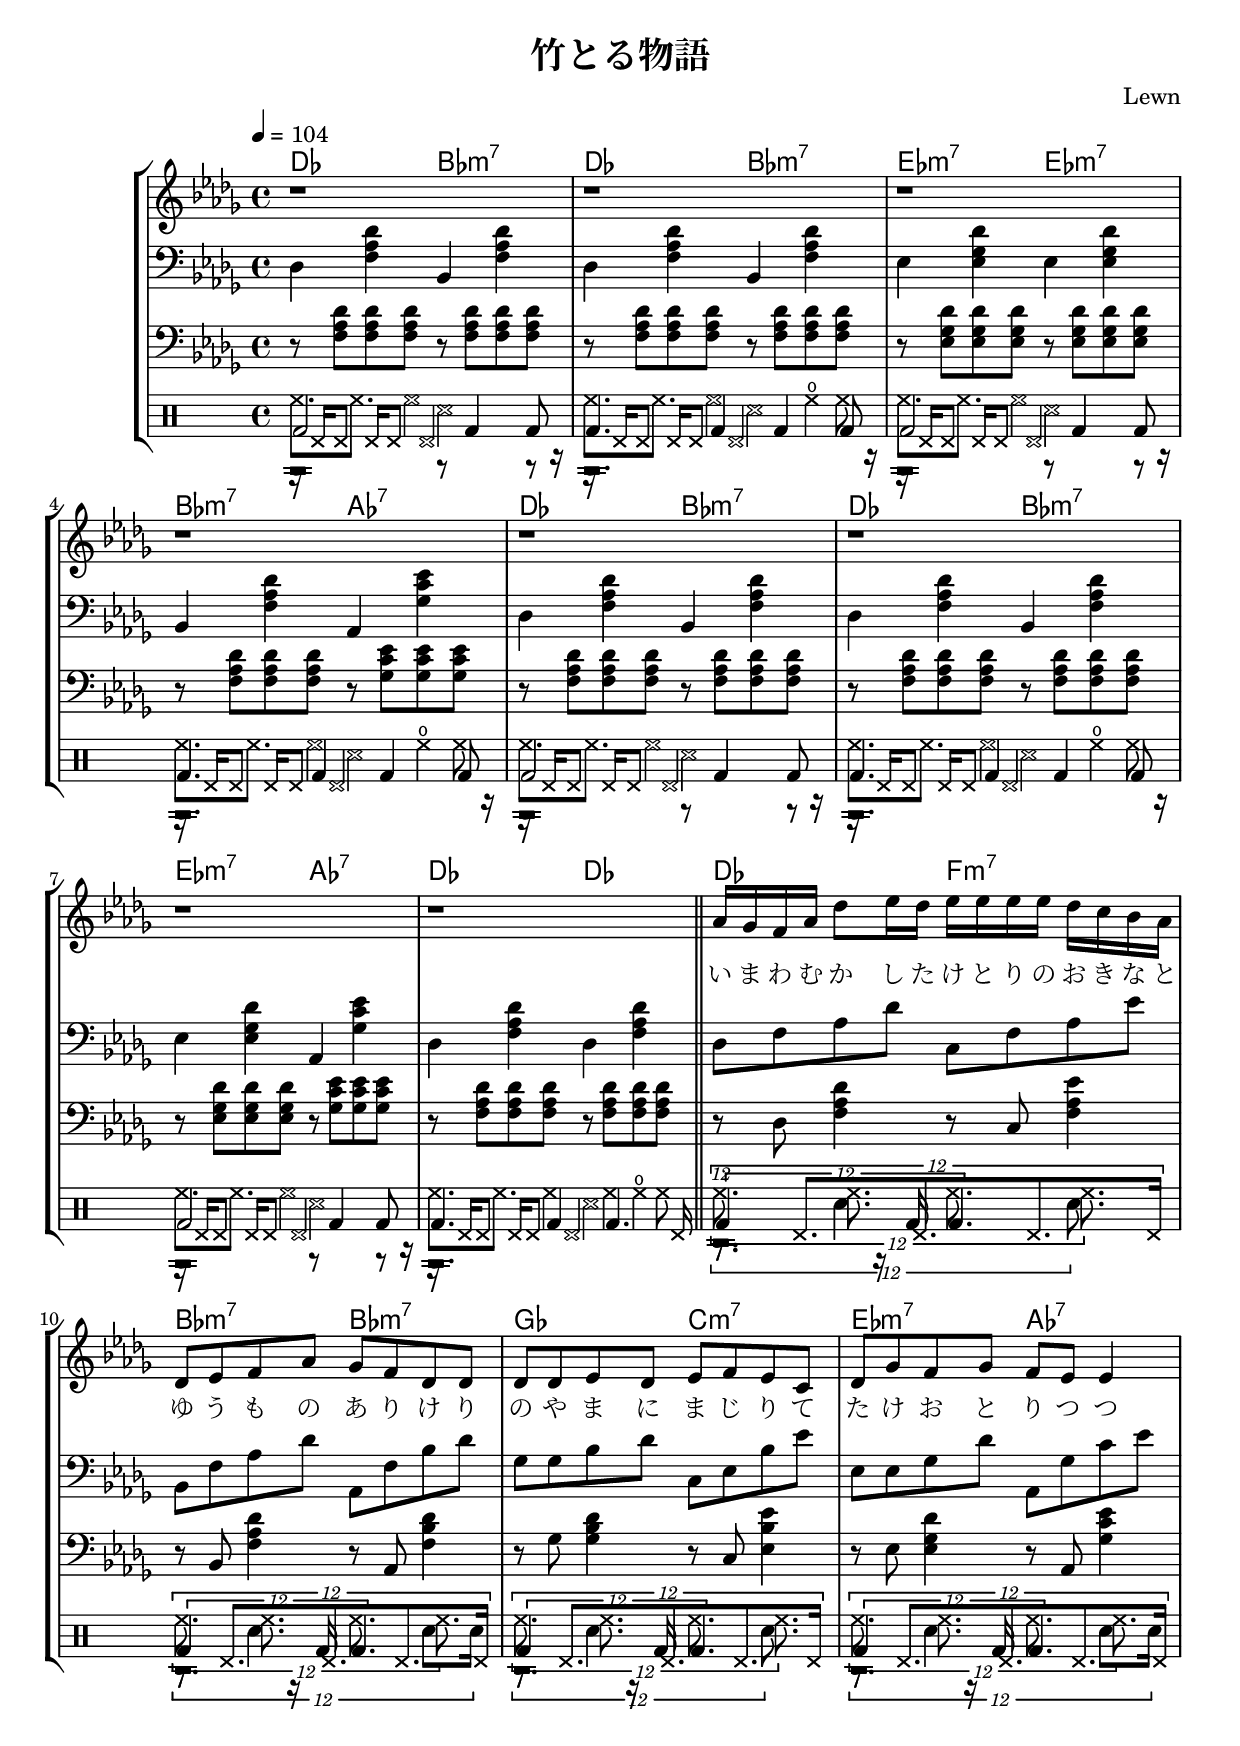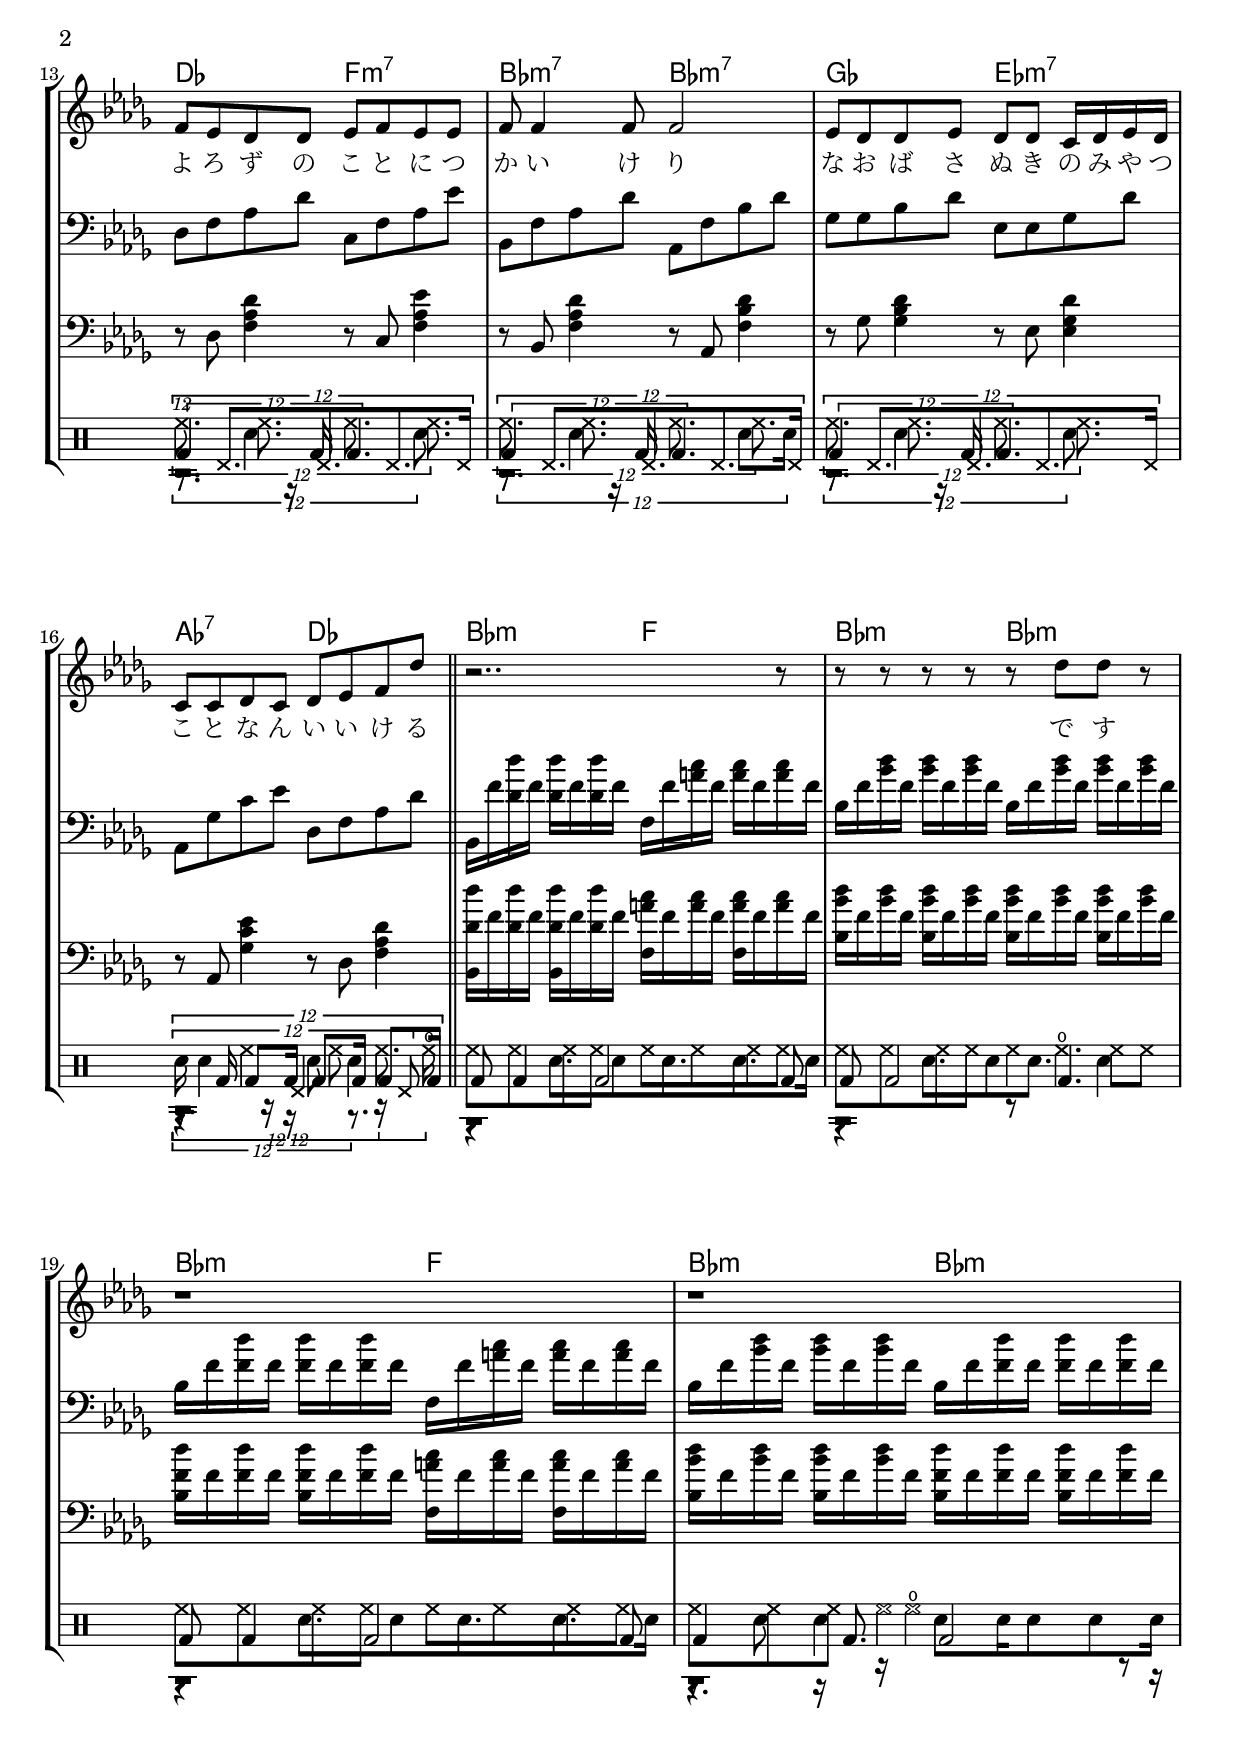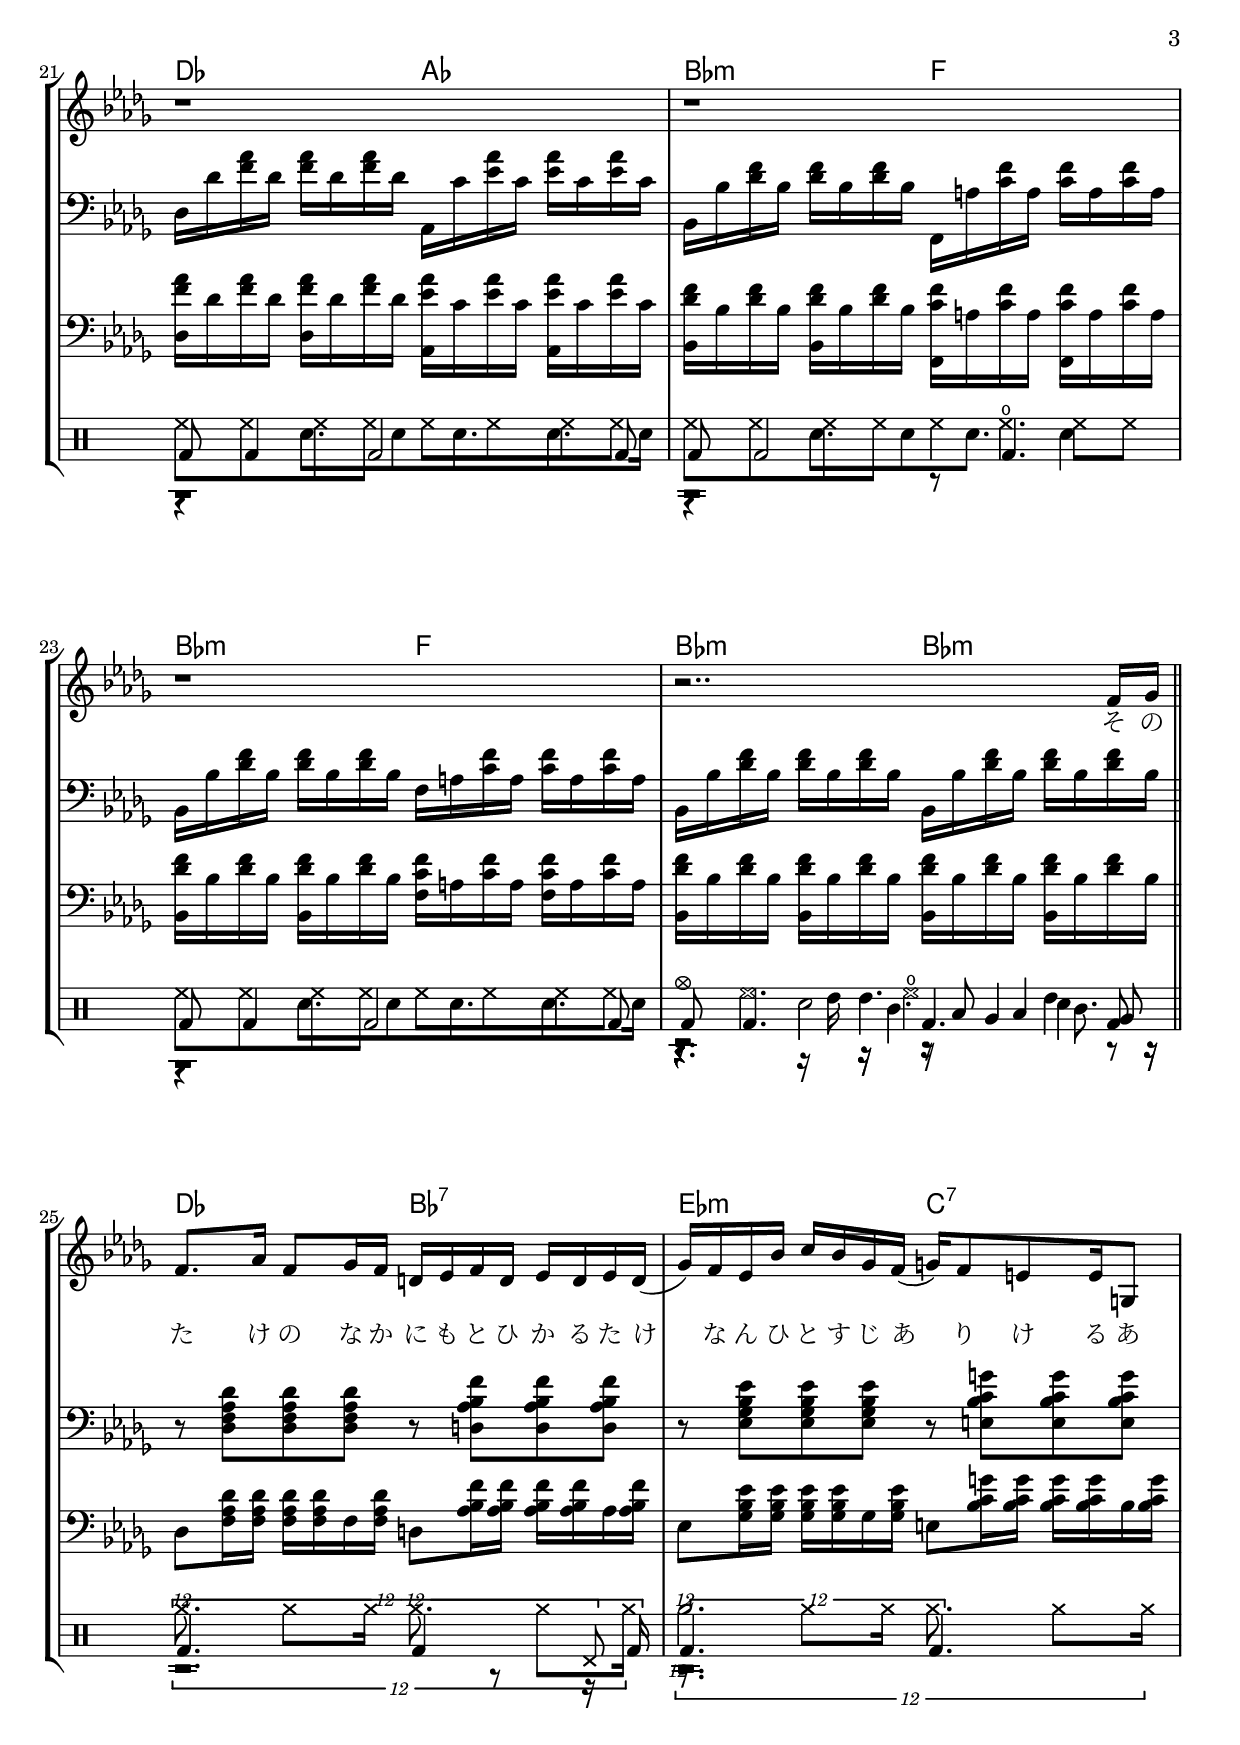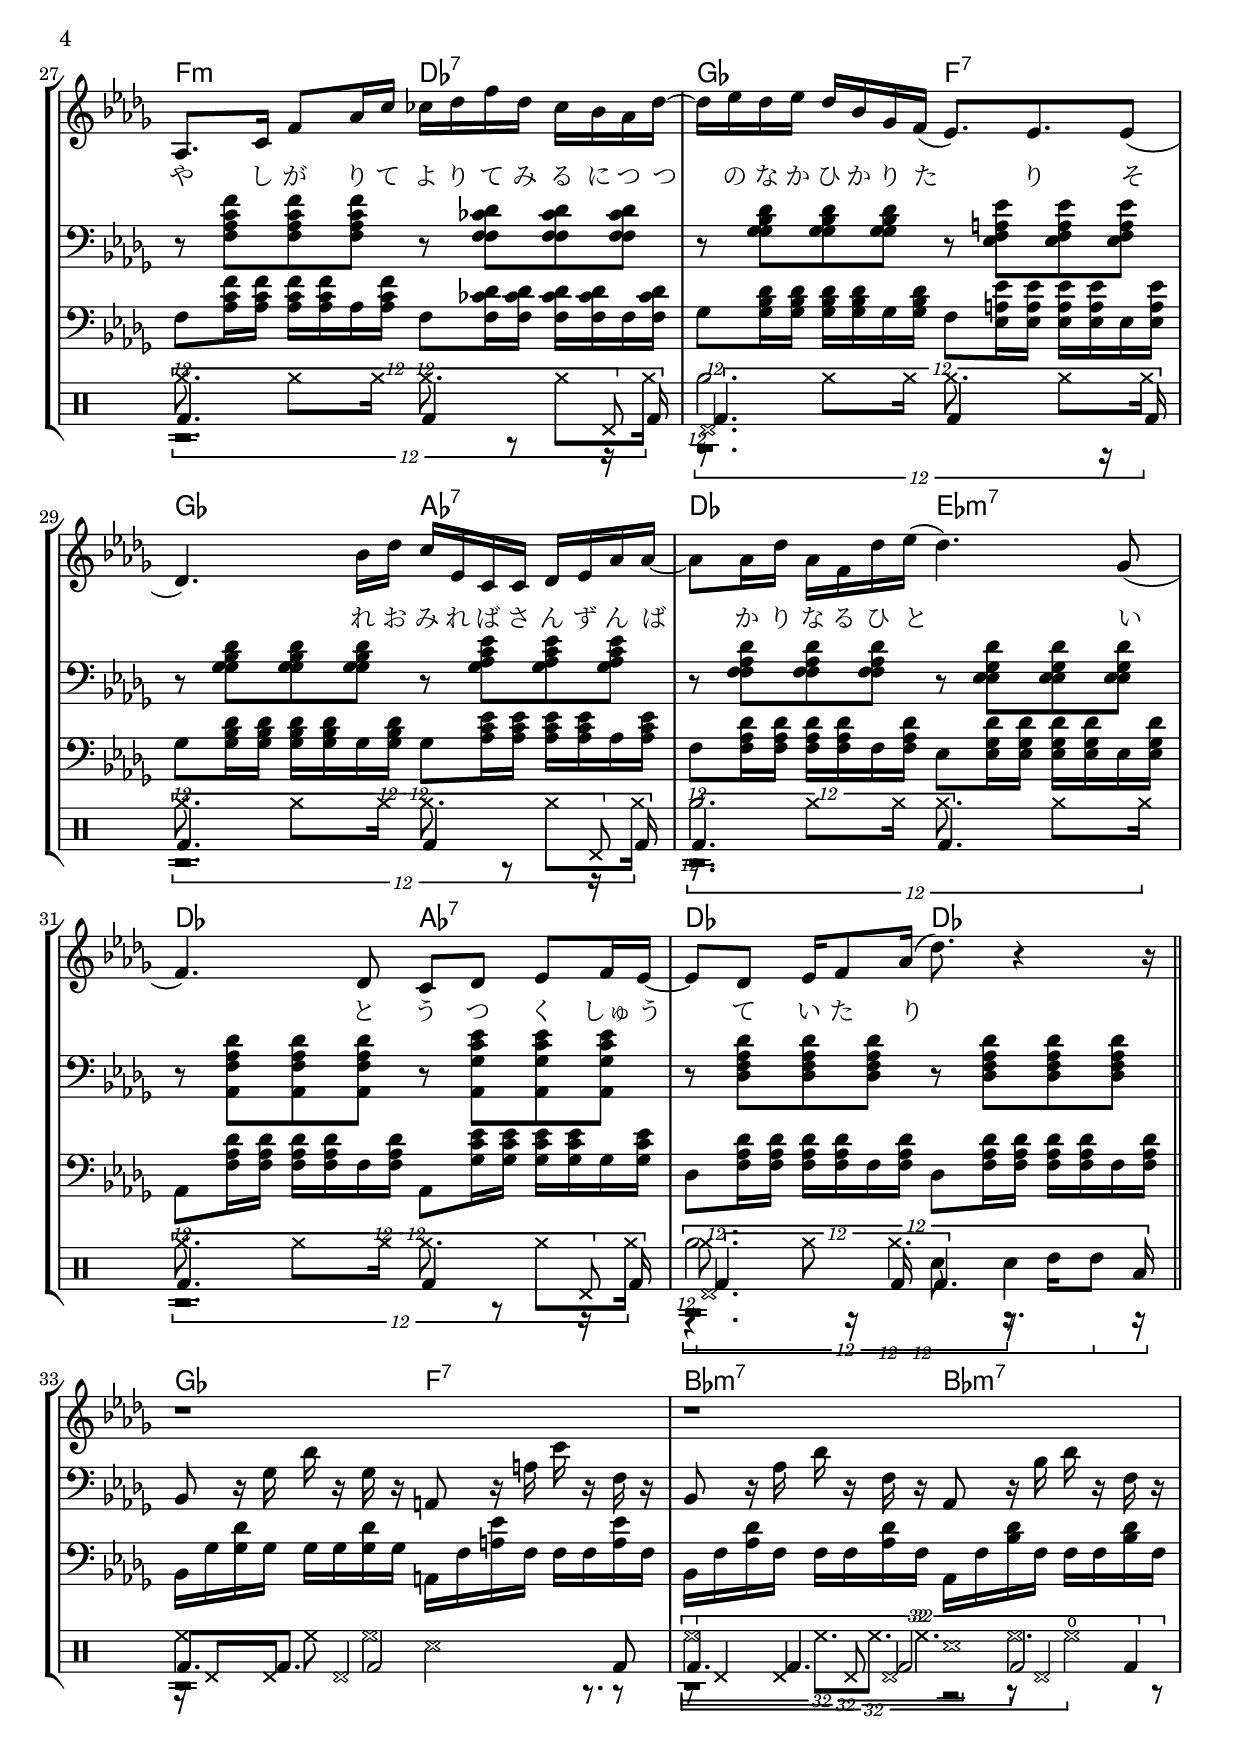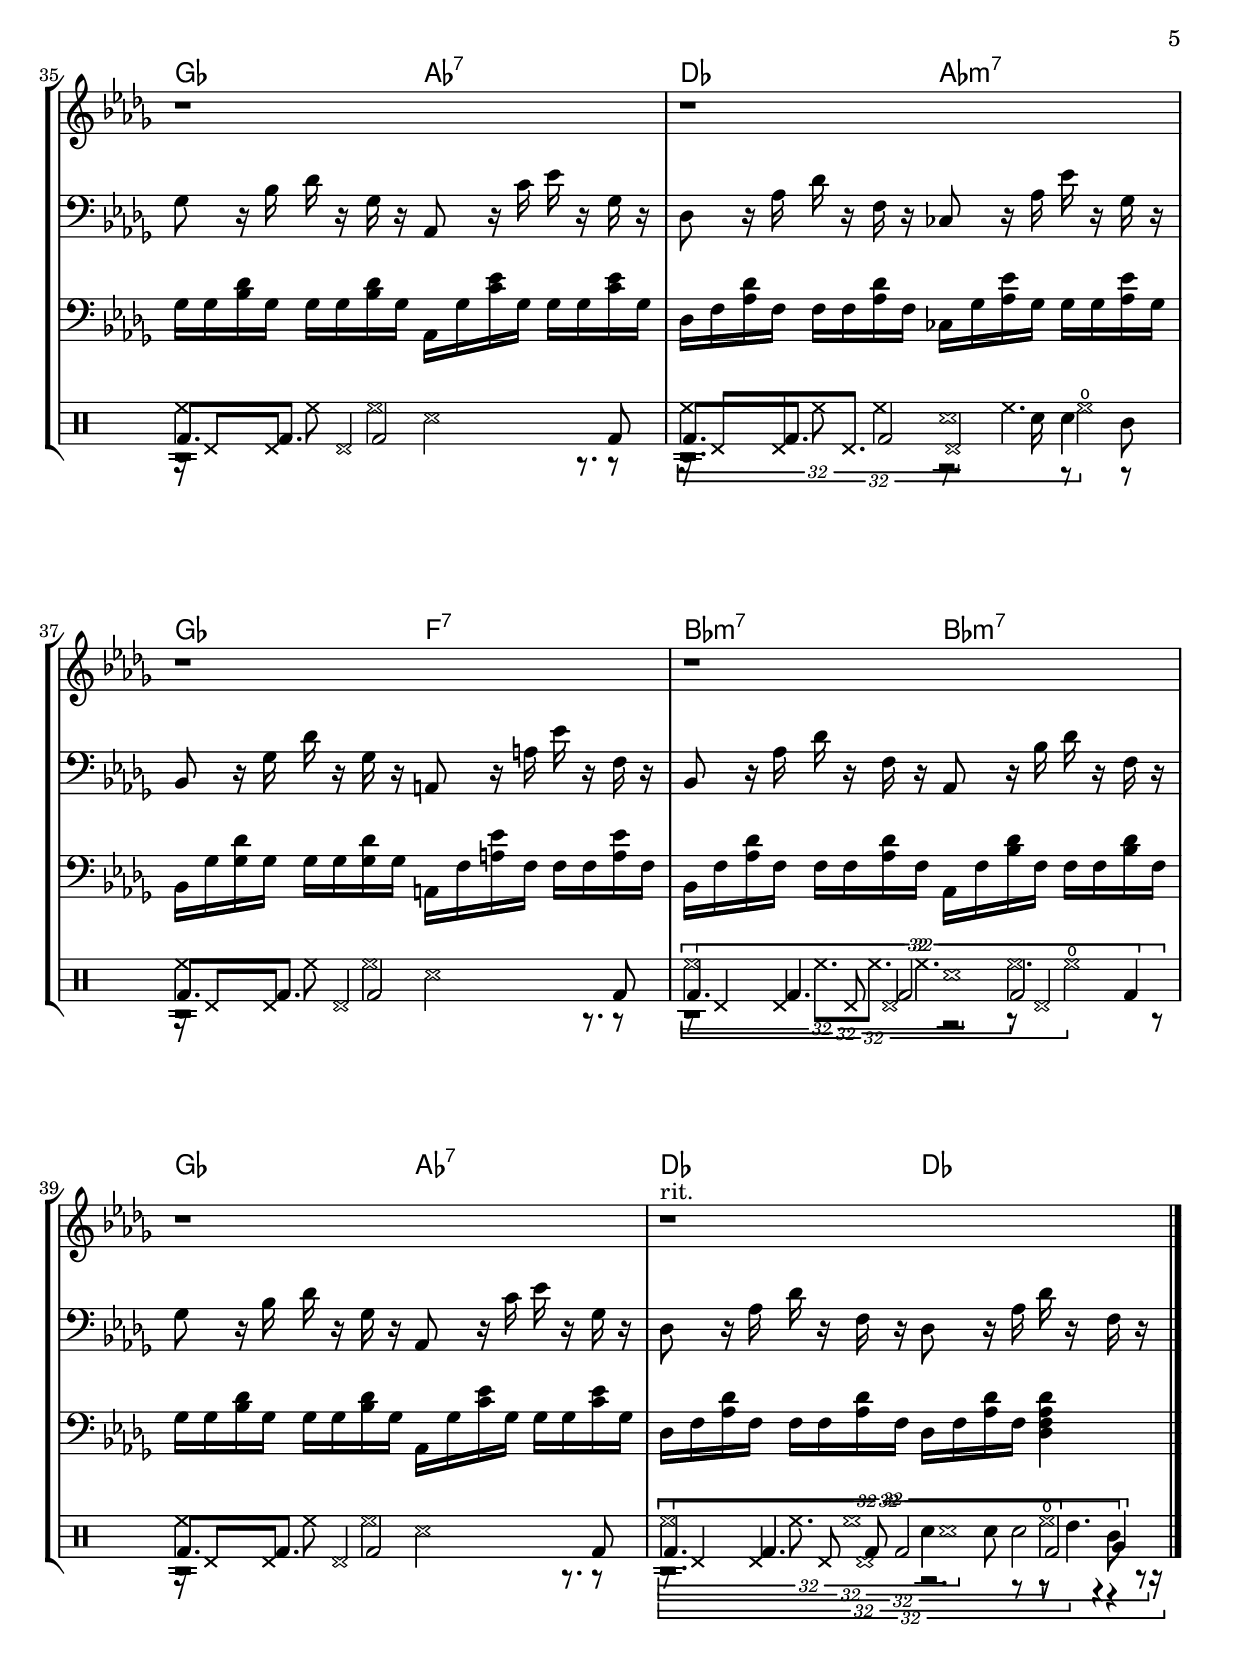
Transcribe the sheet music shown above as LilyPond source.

\version "2.12.1"

\header {
	title = \markup {竹とる物語}
	composer = \markup \center-column {Lewn}
}

harmony = \chordmode {
	des2 bes:min7 des bes:min7 es:min7 es:min7 bes:min7 as:7 des bes:min7 des bes:min7 es:min7 as:7 des des 

	des f:min7 bes:min7 bes:min7 ges c:min7 es:min7 as:7 des f:min7 bes:min7 bes:min7 ges es:min7 as:7 des 

	bes:m f bes:m bes:m bes:m f bes:m bes:m des as bes:m f bes:m f bes:m bes:m 

	des bes:7 es:m c:7 f:m des:7 ges f:7 ges as:7 des es:min7 des as:7 des des 

	ges f:7 bes:min7 bes:min7 ges as:7 des as:min7 ges f:7 bes:min7 bes:min7 ges as:7 des des 
}

melody = {
	\key des \major
	\tempo 4 = 104
	r1 | r1 | r1 | r1 | r1 | r1 | r1 | r1   
	\set Staff.midiInstrument = #"fss0.39"
	 as'16  ges'16  f'16  as'16  des''8  es''16  des''16  es''16  es''16  es''16  es''16  des''16  c''16  bes'16  as'16 
	des'8  es'8  f'8  as'8  ges'8  f'8  des'8  des'8 
	des'8  des'8  es'8  des'8  es'8  f'8  es'8  c'8 
	des'8  ges'8  f'8  ges'8  f'8  es'8  es'4 
	f'8  es'8  des'8  des'8  es'8  f'8  es'8  es'8 
	f'8  f'4  f'8  f'2 
	es'8  des'8  des'8  es'8  des'8  des'8  c'16  des'16  es'16  des'16 
	c'8  c'8  des'8  c'8  des'8  es'8  f'8  des''8
	\set Staff.midiInstrument = #"Tenor Sax"
	 r2..  r8 
	r8  r8  r8  r8  r8  des''8  des''8  r8
	r1 r1 r1 r1 r1 r2.. 	\set Staff.midiInstrument = #"fss0.39"
	f'16  ges'16 
	f'8.  as'16  f'8  ges'16  f'16  d'16  es'16  f'16  d'16  es'16  d'16  es'16  d'16 
	(ges'16)  f'16  es'16  bes'16  c''16  bes'16  ges'16  f'16  (g'16)  f'8  e'8  e'16  g8 
	as8.  c'16  f'8  as'16  c''16  ces''16  des''16  f''16  des''16  ces''16  bes'16  as'16  des''16~ 
	des''16  es''16  des''16  es''16  des''16  bes'16  ges'16  f'16  (es'8.)  es'8.  es'8 
	(des'4.)  bes'16  des''16  c''16  es'16  c'16  c'16  des'16  es'16  as'16  as'16~ 
	as'8  as'16  des''16  as'16  f'16  des''16  es''16  (des''4.)  ges'8 
	(f'4.)  des'8  c'8  des'8  es'8  f'16  es'16~ 
	es'8  des'8  es'16  f'8  as'16  (des''8.)  	r4~r16 	r1 | r1 | r1 | r1 | r1 | r1 | r1 | r1^"rit." \bar "|."
}

words = \lyricmode {
	
	い  ま  わ  む  か  し  た  け  と  り  の  お  き  な  と  ゆ  う  も  の  あ  り  け  り  の  や  ま  に  ま  じ  り  て  た  け  お  と  り  つ  つ  よ  ろ  ず  の  こ  と  に  つ  か  い  け  り  な  お  ば  さ  ぬ  き  の  み  や  つ  こ  と  な  ん  い  い  け  る  
	で  す  
	そ  の  た  け  の  な  か  に  も  と  ひ  か  る  た  け  な  ん  ひ  と  す  じ  あ  り  け  る  あ  や  し  が  り  て  よ  り  て  み  る  に  つ  つ  の  な  か  ひ  か  り  た  り  そ  れ  お  み  れ  ば  さ  ん  ず  ん  ば  か  り  な  る  ひ  と  い  と  う  つ  く  しゅ  う  て  い  た  り  
	
}

tempochange = {
	\tempo 4 = 104
	r1 | r1 | r1 | r1 | r1 | r1 | r1 | r1 \bar "||"
	\tempo 4 = 104
	r1 | r1 | r1 | r1 | r1 | r1 | r1 | r1 \bar "||"
	\tempo 4 = 104
	r1 | r1 | r1 | r1 | r1 | r1 | r1 | r1 \bar "||"
	\tempo 4 = 104
	r1 | r1 | r1 | r1 | r1 | r1 | r1 | r1 \bar "||"
	\tempo 4 = 104
	r1 | r1 | r1 | r1 | r1 | r1 | r1 | \tempo 4 = 78 r2 \tempo 4 = 69 r2 \bar "|."
}

mainacc = {
	\clef bass
	\set Staff.midiInstrument = #"Koto"
	\key des \major
	\tempo 4 = 104
	des4 <f as des'>4
	bes,4 <f as des'>4
	des4 <f as des'>4
	bes,4 <f as des'>4
	es4 <es ges des'>4
	es4 <es ges des'>4
	bes,4 <f as des'>4
	as,4 <ges c' es'>4
	des4 <f as des'>4
	bes,4 <f as des'>4
	des4 <f as des'>4
	bes,4 <f as des'>4
	es4 <es ges des'>4
	as,4 <ges c' es'>4
	des4 <f as des'>4
	des4 <f as des'>4
	\bar "||"

	\set Staff.midiInstrument = #"Koto"
	des8 f8 as8 des'8
	c8 f8 as8 es'8
	bes,8 f8 as8 des'8
	as,8 f8 bes8 des'8
	ges8 ges8 bes8 des'8
	c8 es8 bes8 es'8
	es8 es8 ges8 des'8
	as,8 ges8 c'8 es'8
	des8 f8 as8 des'8
	c8 f8 as8 es'8
	bes,8 f8 as8 des'8
	as,8 f8 bes8 des'8
	ges8 ges8 bes8 des'8
	es8 es8 ges8 des'8
	as,8 ges8 c'8 es'8
	des8 f8 as8 des'8
	\bar "||"

	\set Staff.midiInstrument = #"Soprano Sax"
	bes,16 f' <des' des''> f' <des' des''> f' <des' des''> f'
	f16 f' <a' c''> f' <a' c''> f' <a' c''> f'
	bes16 f' <bes' des''> f' <bes' des''> f' <bes' des''> f'
	bes16 f' <bes' des''> f' <bes' des''> f' <bes' des''> f'
	bes16 f' <f' des''> f' <f' des''> f' <f' des''> f'
	f16 f' <a' c''> f' <a' c''> f' <a' c''> f'
	bes16 f' <bes' des''> f' <bes' des''> f' <bes' des''> f'
	bes16 f' <f' des''> f' <f' des''> f' <f' des''> f'
	des16 des' <f' as'> des' <f' as'> des' <f' as'> des'
	as,16 c' <es' as'> c' <es' as'> c' <es' as'> c'
	bes,16 bes <des' f'> bes <des' f'> bes <des' f'> bes
	f,16 a <c' f'> a <c' f'> a <c' f'> a
	bes,16 bes <des' f'> bes <des' f'> bes <des' f'> bes
	f16 a <c' f'> a <c' f'> a <c' f'> a
	bes,16 bes <des' f'> bes <des' f'> bes <des' f'> bes
	bes,16 bes <des' f'> bes <des' f'> bes <des' f'> bes
	\bar "||"

	\set Staff.midiInstrument = #"Koto"
	r8 <des f as des'>8 <des f as des'>8 <des f as des'>8
	r8 <d as bes f'>8 <d as bes f'>8 <d as bes f'>8
	r8 <es ges bes es'>8 <es ges bes es'>8 <es ges bes es'>8
	r8 <e bes c' g'>8 <e bes c' g'>8 <e bes c' g'>8
	r8 <f as c' f'>8 <f as c' f'>8 <f as c' f'>8
	r8 <f f ces' des'>8 <f f ces' des'>8 <f f ces' des'>8
	r8 <ges ges bes des'>8 <ges ges bes des'>8 <ges ges bes des'>8
	r8 <f es a es'>8 <f es a es'>8 <f es a es'>8
	r8 <ges ges bes des'>8 <ges ges bes des'>8 <ges ges bes des'>8
	r8 <ges as c' es'>8 <ges as c' es'>8 <ges as c' es'>8
	r8 <f f as des'>8 <f f as des'>8 <f f as des'>8
	r8 <es es ges des'>8 <es es ges des'>8 <es es ges des'>8
	r8 <as, f as des'>8 <as, f as des'>8 <as, f as des'>8
	r8 <as, ges c' es'>8 <as, ges c' es'>8 <as, ges c' es'>8
	r8 <des f as des'>8 <des f as des'>8 <des f as des'>8
	r8 <des f as des'>8 <des f as des'>8 <des f as des'>8
	\bar "||"

	\set Staff.midiInstrument = #"Koto"
	bes,8r16ges16des'16r16ges16r16
	a,8r16a16es'16r16f16r16
	bes,8r16as16des'16r16f16r16
	as,8r16bes16des'16r16f16r16
	ges8r16bes16des'16r16ges16r16
	as,8r16c'16es'16r16ges16r16
	des8r16as16des'16r16f16r16
	ces8r16as16es'16r16ges16r16
	bes,8r16ges16des'16r16ges16r16
	a,8r16a16es'16r16f16r16
	bes,8r16as16des'16r16f16r16
	as,8r16bes16des'16r16f16r16
	ges8r16bes16des'16r16ges16r16
	as,8r16c'16es'16r16ges16r16
	des8r16as16des'16r16f16r16
	des8r16as16des'16r16f16r16
	\bar "|."
}

subacc = {
	\clef bass
	\set Staff.midiInstrument = #"Shakuhachi"
	\key des \major
	\tempo 4 = 104
	r8 <f as des'>8 <f as des'>8 <f as des'>8
	r8 <f as des'>8 <f as des'>8 <f as des'>8
	r8 <f as des'>8 <f as des'>8 <f as des'>8
	r8 <f as des'>8 <f as des'>8 <f as des'>8
	r8 <es ges des'>8 <es ges des'>8 <es ges des'>8
	r8 <es ges des'>8 <es ges des'>8 <es ges des'>8
	r8 <f as des'>8 <f as des'>8 <f as des'>8
	r8 <ges c' es'>8 <ges c' es'>8 <ges c' es'>8
	r8 <f as des'>8 <f as des'>8 <f as des'>8
	r8 <f as des'>8 <f as des'>8 <f as des'>8
	r8 <f as des'>8 <f as des'>8 <f as des'>8
	r8 <f as des'>8 <f as des'>8 <f as des'>8
	r8 <es ges des'>8 <es ges des'>8 <es ges des'>8
	r8 <ges c' es'>8 <ges c' es'>8 <ges c' es'>8
	r8 <f as des'>8 <f as des'>8 <f as des'>8
	r8 <f as des'>8 <f as des'>8 <f as des'>8
	\bar "||"

	\set Staff.midiInstrument = #"Shakuhachi"
	r8 des <f as des'>4
	r8 c <f as es'>4
	r8 bes, <f as des'>4
	r8 as, <f bes des'>4
	r8 ges <ges bes des'>4
	r8 c <es bes es'>4
	r8 es <es ges des'>4
	r8 as, <ges c' es'>4
	r8 des <f as des'>4
	r8 c <f as es'>4
	r8 bes, <f as des'>4
	r8 as, <f bes des'>4
	r8 ges <ges bes des'>4
	r8 es <es ges des'>4
	r8 as, <ges c' es'>4
	r8 des <f as des'>4
	\bar "||"

	\set Staff.midiInstrument = #"Alto Sax"
	<bes, des' des''>16 f'16 <des' des''>16 f'16   <bes, des' des''>16 f'16 <des' des''>16 f'16
	<f a' c''>16 f'16 <a' c''>16 f'16   <f a' c''>16 f'16 <a' c''>16 f'16
	<bes bes' des''>16 f'16 <bes' des''>16 f'16   <bes bes' des''>16 f'16 <bes' des''>16 f'16
	<bes bes' des''>16 f'16 <bes' des''>16 f'16   <bes bes' des''>16 f'16 <bes' des''>16 f'16
	<bes f' des''>16 f'16 <f' des''>16 f'16   <bes f' des''>16 f'16 <f' des''>16 f'16
	<f a' c''>16 f'16 <a' c''>16 f'16   <f a' c''>16 f'16 <a' c''>16 f'16
	<bes bes' des''>16 f'16 <bes' des''>16 f'16   <bes bes' des''>16 f'16 <bes' des''>16 f'16
	<bes f' des''>16 f'16 <f' des''>16 f'16   <bes f' des''>16 f'16 <f' des''>16 f'16
	<des f' as'>16 des'16 <f' as'>16 des'16   <des f' as'>16 des'16 <f' as'>16 des'16
	<as, es' as'>16 c'16 <es' as'>16 c'16   <as, es' as'>16 c'16 <es' as'>16 c'16
	<bes, des' f'>16 bes16 <des' f'>16 bes16   <bes, des' f'>16 bes16 <des' f'>16 bes16
	<f, c' f'>16 a16 <c' f'>16 a16   <f, c' f'>16 a16 <c' f'>16 a16
	<bes, des' f'>16 bes16 <des' f'>16 bes16   <bes, des' f'>16 bes16 <des' f'>16 bes16
	<f c' f'>16 a16 <c' f'>16 a16   <f c' f'>16 a16 <c' f'>16 a16
	<bes, des' f'>16 bes16 <des' f'>16 bes16   <bes, des' f'>16 bes16 <des' f'>16 bes16
	<bes, des' f'>16 bes16 <des' f'>16 bes16   <bes, des' f'>16 bes16 <des' f'>16 bes16
	\bar "||"

	\set Staff.midiInstrument = #"Shakuhachi"
	des8 <f as des'>16 <f as des'>16   <f as des'>16 <f as des'>16   f16 <f as des'>16
	d8 <as bes f'>16 <as bes f'>16   <as bes f'>16 <as bes f'>16   as16 <as bes f'>16
	es8 <ges bes es'>16 <ges bes es'>16   <ges bes es'>16 <ges bes es'>16   ges16 <ges bes es'>16
	e8 <bes c' g'>16 <bes c' g'>16   <bes c' g'>16 <bes c' g'>16   bes16 <bes c' g'>16
	f8 <as c' f'>16 <as c' f'>16   <as c' f'>16 <as c' f'>16   as16 <as c' f'>16
	f8 <f ces' des'>16 <f ces' des'>16   <f ces' des'>16 <f ces' des'>16   f16 <f ces' des'>16
	ges8 <ges bes des'>16 <ges bes des'>16   <ges bes des'>16 <ges bes des'>16   ges16 <ges bes des'>16
	f8 <es a es'>16 <es a es'>16   <es a es'>16 <es a es'>16   es16 <es a es'>16
	ges8 <ges bes des'>16 <ges bes des'>16   <ges bes des'>16 <ges bes des'>16   ges16 <ges bes des'>16
	ges8 <as c' es'>16 <as c' es'>16   <as c' es'>16 <as c' es'>16   as16 <as c' es'>16
	f8 <f as des'>16 <f as des'>16   <f as des'>16 <f as des'>16   f16 <f as des'>16
	es8 <es ges des'>16 <es ges des'>16   <es ges des'>16 <es ges des'>16   es16 <es ges des'>16
	as,8 <f as des'>16 <f as des'>16   <f as des'>16 <f as des'>16   f16 <f as des'>16
	as,8 <ges c' es'>16 <ges c' es'>16   <ges c' es'>16 <ges c' es'>16   ges16 <ges c' es'>16
	des8 <f as des'>16 <f as des'>16   <f as des'>16 <f as des'>16   f16 <f as des'>16
	des8 <f as des'>16 <f as des'>16   <f as des'>16 <f as des'>16   f16 <f as des'>16
	\bar "||"

	\set Staff.midiInstrument = #"Shakuhachi"
	bes,16 ges <ges des'> ges ges ges <ges des'> ges
	a,16 f <a es'> f f f <a es'> f
	bes,16 f <as des'> f f f <as des'> f
	as,16 f <bes des'> f f f <bes des'> f
	ges16 ges <bes des'> ges ges ges <bes des'> ges
	as,16 ges <c' es'> ges ges ges <c' es'> ges
	des16 f <as des'> f f f <as des'> f
	ces16 ges <as es'> ges ges ges <as es'> ges
	bes,16 ges <ges des'> ges ges ges <ges des'> ges
	a,16 f <a es'> f f f <a es'> f
	bes,16 f <as des'> f f f <as des'> f
	as,16 f <bes des'> f f f <bes des'> f
	ges16 ges <bes des'> ges ges ges <bes des'> ges
	as,16 ges <c' es'> ges ges ges <c' es'> ges
	des16 f <as des'> f f f <as des'> f
	des16 f <as des'> f <des f as des'>4
	\bar "|."
}

percA = {
	\drummode {
	r1  |r2. hho4  |r1  |r2. hho4  |r1  |r2. hho4  |r1  |r2. hho4  \bar "||"
	\times 16/12{ hh8. hh8. hh8. hh8. } |\times 16/12{ hh8. hh8. hh8. hh8. } |\times 16/12{ hh8. hh8. hh8. hh8. } |\times 16/12{ hh8. hh8. hh8. hh8. } |\times 16/12{ hh8. hh8. hh8. hh8. } |\times 16/12{ hh8. hh8. hh8. hh8. } |\times 16/12{ hh8. hh8. hh8. hh8. } |\times 16/12{ r8. hh4 hh8 hh8. } \bar "||"
	hh8 hh8 hh8 hh8 hh8 hh8 hh8 hh8  |hh8 hh8 hh8 hh8 hh4 hh8 hh8  |hh8 hh8 hh8 hh8 hh8 hh8 hh8 hh8  |hh8 hh8 hh8 hh2 r8  |hh8 hh8 hh8 hh8 hh8 hh8 hh8 hh8  |hh8 hh8 hh8 hh8 hh4 hh8 hh8  |hh8 hh8 hh8 hh8 hh8 hh8 hh8 hh8  |r8 hh2. r8  \bar "||"
	\times 16/12{ cymr8. cymr8 cymr16 cymr8. cymr8 cymr16 } |\times 16/12{ r8. cymr8 cymr16 cymr8. cymr8 cymr16 } |\times 16/12{ cymr8. cymr8 cymr16 cymr8. cymr8 cymr16 } |\times 16/12{ r8. cymr8 cymr16 cymr8. cymr8 cymr16 } |\times 16/12{ cymr8. cymr8 cymr16 cymr8. cymr8 cymr16 } |\times 16/12{ r8. cymr8 cymr16 cymr8. cymr8 cymr16 } |\times 16/12{ cymr8. cymr8 cymr16 cymr8. cymr8 cymr16 } |\times 16/12{ cymr8. cymr8 cymr4. r16 } \bar "||"
	hh4 hh8 hh2 r8  |\times 16/32{ hh2 hh8. hh8. hh4. hh2. } |hh4 hh8 hh2 r8  |hh4 hh8 hh4 hh4.  |hh4 hh8 hh2 r8  |\times 16/32{ hh2 hh8. hh8. hh4. hh2. } |hh4 hh8 hh2 r8  |\times 16/32{ hh2 hh8. hh1 r4 r16 } \bar "|."
	}
}

percB = {
	\drummode {
	r16 hhp16 hhp8 hhp16 hhp8 hhp2 r16  |r16 hhp16 hhp8 hhp16 hhp8 hhp2 r16  |r16 hhp16 hhp8 hhp16 hhp8 hhp2 r16  |r16 hhp16 hhp8 hhp16 hhp8 hhp2 r16  |r16 hhp16 hhp8 hhp16 hhp8 hhp2 r16  |r16 hhp16 hhp8 hhp16 hhp8 hhp2 r16  |r16 hhp16 hhp8 hhp16 hhp8 hhp2 r16  |r16 hhp16 hhp8 hhp16 hhp8 hhp2 hhp16  \bar "||"
	\times 16/12{ r8. sn4. sn8. } |\times 16/12{ r8. sn4. sn8 sn16 } |\times 16/12{ r8. sn4. sn8. } |\times 16/12{ r8. sn4. sn8 sn16 } |\times 16/12{ r8. sn4. sn8. } |\times 16/12{ r8. sn4. sn8 sn16 } |\times 16/12{ r8. sn4. sn8. } |\times 16/12{ sn16 sn4 r16 sn8 sn4 } \bar "||"
	r4 sn8. sn8 sn8. sn8. sn16  |r4 sn8. sn8 sn8. sn4  |r4 sn8. sn8 sn8. sn8. sn16  |r8 sn8 sn4 sn8 sn16 sn8 sn8 sn16  |r4 sn8. sn8 sn8. sn8. sn16  |r4 sn8. sn8 sn8. sn4  |r4 sn8. sn8 sn8. sn8. sn16  |r4 sn2 sn4  \bar "||"
	\times 16/12{ r2 r8 hhp8 } |\times 16/12{ r2. } |\times 16/12{ r2 r8 hhp8 } |\times 16/12{ hhp2. } |\times 16/12{ r2 r8 hhp8 } |\times 16/12{ r2. } |\times 16/12{ r2 r8 hhp8 } |\times 16/12{ hhp2. } \bar "||"
	r16 hhp8 hhp8 hhp2 r8.  |\times 16/32{ r8 hhp4 hhp4 hhp8 hhp2 r8 hhp2 r8 } |r16 hhp8 hhp8 hhp2 r8.  |r16 hhp8 hhp8 hhp8. hhp2  |r16 hhp8 hhp8 hhp2 r8.  |\times 16/32{ r8 hhp4 hhp4 hhp8 hhp2 r8 hhp2 r8 } |r16 hhp8 hhp8 hhp2 r8.  |\times 16/32{ r8 hhp4 hhp4 hhp8 hhp1 r4 } \bar "|."
	}
}

percC = {
	\drummode {
	hh8. hh8. hh2 r8  |hh8. hh8. hh2 hh8  |hh8. hh8. hh2 r8  |hh8. hh8. hh2 hh8  |hh8. hh8. hh2 r8  |hh8. hh8. hh2 hh8  |hh8. hh8. hh2 r8  |hh8. hh8. hh4 hh4 hh8  \bar "||"
	\times 16/12{ bd4 r16 bd16 bd4. } |\times 16/12{ bd4 r16 bd16 bd4. } |\times 16/12{ bd4 r16 bd16 bd4. } |\times 16/12{ bd4 r16 bd16 bd4. } |\times 16/12{ bd4 r16 bd16 bd4. } |\times 16/12{ bd4 r16 bd16 bd4. } |\times 16/12{ bd4 r16 bd16 bd4. } |\times 16/12{ r8 bd16 bd8 bd16 bd8 bd16 bd8 bd16 } \bar "||"
	bd8 bd4 bd2 bd8  |bd8 bd2 bd4.  |bd8 bd4 bd2 bd8  |bd4 r16 bd8. bd2  |bd8 bd4 bd2 bd8  |bd8 bd2 bd4.  |bd8 bd4 bd2 bd8  |bd8 bd4. bd4. bd8  \bar "||"
	\times 16/12{ bd4. bd4 r16 bd16 } |\times 16/12{ bd4. bd4. } |\times 16/12{ bd4. bd4 r16 bd16 } |\times 16/12{ bd4. bd4 r16 bd16 } |\times 16/12{ bd4. bd4 r16 bd16 } |\times 16/12{ bd4. bd4. } |\times 16/12{ bd4. bd4 r16 bd16 } |\times 16/12{ bd4 r16 bd16 bd4. } \bar "||"
	r1  |\times 16/32{ r1 r2 hho2 } |r1  |\times 16/32{ r1 r2 hho2 } |r1  |\times 16/32{ r1 r2 hho2 } |r1  |\times 16/32{ r1 r2 hho2 } \bar "|."
	}
}

percD = {
	\drummode {
	r2 ss2  |r2 ss2  |r2 ss2  |r2 ss2  |r2 ss2  |r2 ss2  |r2 ss2  |r2 ss2  \bar "||"
	\times 16/12{ r8 hhp8. hhp8. hhp8. hhp16 } |\times 16/12{ r8 hhp8. hhp8. hhp8. hhp16 } |\times 16/12{ r8 hhp8. hhp8. hhp8. hhp16 } |\times 16/12{ r8 hhp8. hhp8. hhp8. hhp16 } |\times 16/12{ r8 hhp8. hhp8. hhp8. hhp16 } |\times 16/12{ r8 hhp8. hhp8. hhp8. hhp16 } |\times 16/12{ r8 hhp8. hhp8. hhp8. hhp16 } |\times 16/12{ r4 r16 hhp4 r16 hhp8 } \bar "||"
	r1  |r2 r8 hho4.  |r1  |r4. r16 hho2 r16  |r1  |r2 r8 hho4.  |r1  |r4. r16 hho2 r16  \bar "||"
	\times 16/12{ r2. } |\times 16/12{ rb2. } |\times 16/12{ r2. } |\times 16/12{ rb2. } |\times 16/12{ r2. } |\times 16/12{ rb2. } |\times 16/12{ r2. } |\times 16/12{ rb2. } \bar "||"
	bd8. bd8. bd2 bd8  |\times 16/32{ bd4. bd4. bd2 bd2 bd4 } |bd8. bd8. bd2 bd8  |bd8. bd8. bd2 r8  |bd8. bd8. bd2 bd8  |\times 16/32{ bd4. bd4. bd2 bd2 bd4 } |bd8. bd8. bd2 bd8  |\times 16/32{ bd4. bd4. bd8 bd2 r8 bd2 } \bar "|."
	}
}

percE = {
	\drummode {
	bd2 r8 bd4 bd8  |bd4. bd4 bd4 bd8  |bd2 r8 bd4 bd8  |bd4. bd4 bd4 bd8  |bd2 r8 bd4 bd8  |bd4. bd4 bd4 bd8  |bd2 r8 bd4 bd8  |bd4. bd4 bd4.  \bar "||"
	\times 16/12{ r2. } |r1 |r1 |r1 |\times 16/12{ r2. } |r1 |r1 |\times 16/12{ r2 r8. hho16 } \bar "||"
	r1 |r1 |r1 |r1 |r1 |r1 |r1 |cymc1  \bar "||"
	r1 |r1 |r1 |r1 |r1 |r1 |r1 |\times 16/12{ r4. sn8 sn4 } \bar "||"
	r2 ss2  |\times 16/32{ r1 ss1 } |r2 ss2  |\times 16/32{ r1 ss1 } |r2 ss2  |\times 16/32{ r1 ss1 } |r2 ss2  |\times 16/32{ r1 ss1 } \bar "|."
	}
}

percF = {
	\drummode {
	r1 | r1 | r1 | r1 | r1 | r1 | r1 | r1 \bar "||"
	r1 | r1 | r1 | r1 | r1 | r1 | r1 | r1 \bar "||"
	r1 |r1 |r1 |r1 |r1 |r1 |r1 |r4 r16 tommh16 tommh4. tommh4  \bar "||"
	r1 |r1 |r1 |r1 |r1 |r1 |r1 |\times 16/12{ r2 r16 tommh16 tommh8 } \bar "||"
	r1 |r1 |r1 |r2 r8. sn16 sn4  |r1 |r1 |r1 |\times 16/32{ r1 sn4 sn8 sn2 r8 } \bar "|."
	}
}

percG = {
	\drummode {
	r1 | r1 | r1 | r1 | r1 | r1 | r1 | r1 \bar "||"
	r1 | r1 | r1 | r1 | r1 | r1 | r1 | r1 \bar "||"
	r1 |r1 |r1 |r1 |r1 |r1 |r1 |r4. r16 tomml4. tomml8.  \bar "||"
	r1 |r1 |r1 |r1 |r1 |r1 |r1 |\times 16/12{ r2 r8. toml16 } \bar "||"
	r1 |r1 |r1 |r2. r8 tomml8  |r1 |r1 |r1 |r2. r8 tomml8  \bar "|."
	}
}

percH = {
	\drummode {
	r1 | r1 | r1 | r1 | r1 | r1 | r1 | r1 \bar "||"
	r1 | r1 | r1 | r1 | r1 | r1 | r1 | r1 \bar "||"
	r1 |r1 |r1 |r1 |r1 |r1 |r1 |r2 r16 toml8 toml4 r16  \bar "||"
	r1 | r1 | r1 | r1 | r1 | r1 | r1 | r1 \bar "||"
	r1 |r1 |r1 |r1 |r1 |r1 |r1 |\times 16/32{ r1 r2 r8 tommh4. } \bar "|."
	}
}

percI = {
	\drummode {
	r1 | r1 | r1 | r1 | r1 | r1 | r1 | r1 \bar "||"
	r1 | r1 | r1 | r1 | r1 | r1 | r1 | r1 \bar "||"
	r1 |r1 |r1 |r1 |r1 |r1 |r1 |r2 r8 tomfh4 tomfh8  \bar "||"
	r1 | r1 | r1 | r1 | r1 | r1 | r1 | r1 \bar "||"
	r1 |r1 |r1 |r1 |r1 |r1 |r1 |\times 16/32{ r1 r2. tomfh4 } \bar "|."
	}
}

\score {
	<<
		\new StaffGroup <<
			\new ChordNames {\harmony}
			\new Voice = "melody" {\melody}
			\new Lyrics \lyricsto "melody" \words
			\new Staff = "mainacc" {\mainacc}
			\new Staff = "subacc" {\subacc}
			\new DrumStaff <<
				\new DrumVoice {\percA}
				\new DrumVoice {\percB}
				\new DrumVoice {\percC}
				\new DrumVoice {\percD}
				\new DrumVoice {\percE}
				\new DrumVoice {\percF}
				\new DrumVoice {\percG}
				\new DrumVoice {\percH}
				\new DrumVoice {\percI}
			>>
		>>
	>>
	\layout { }
}
